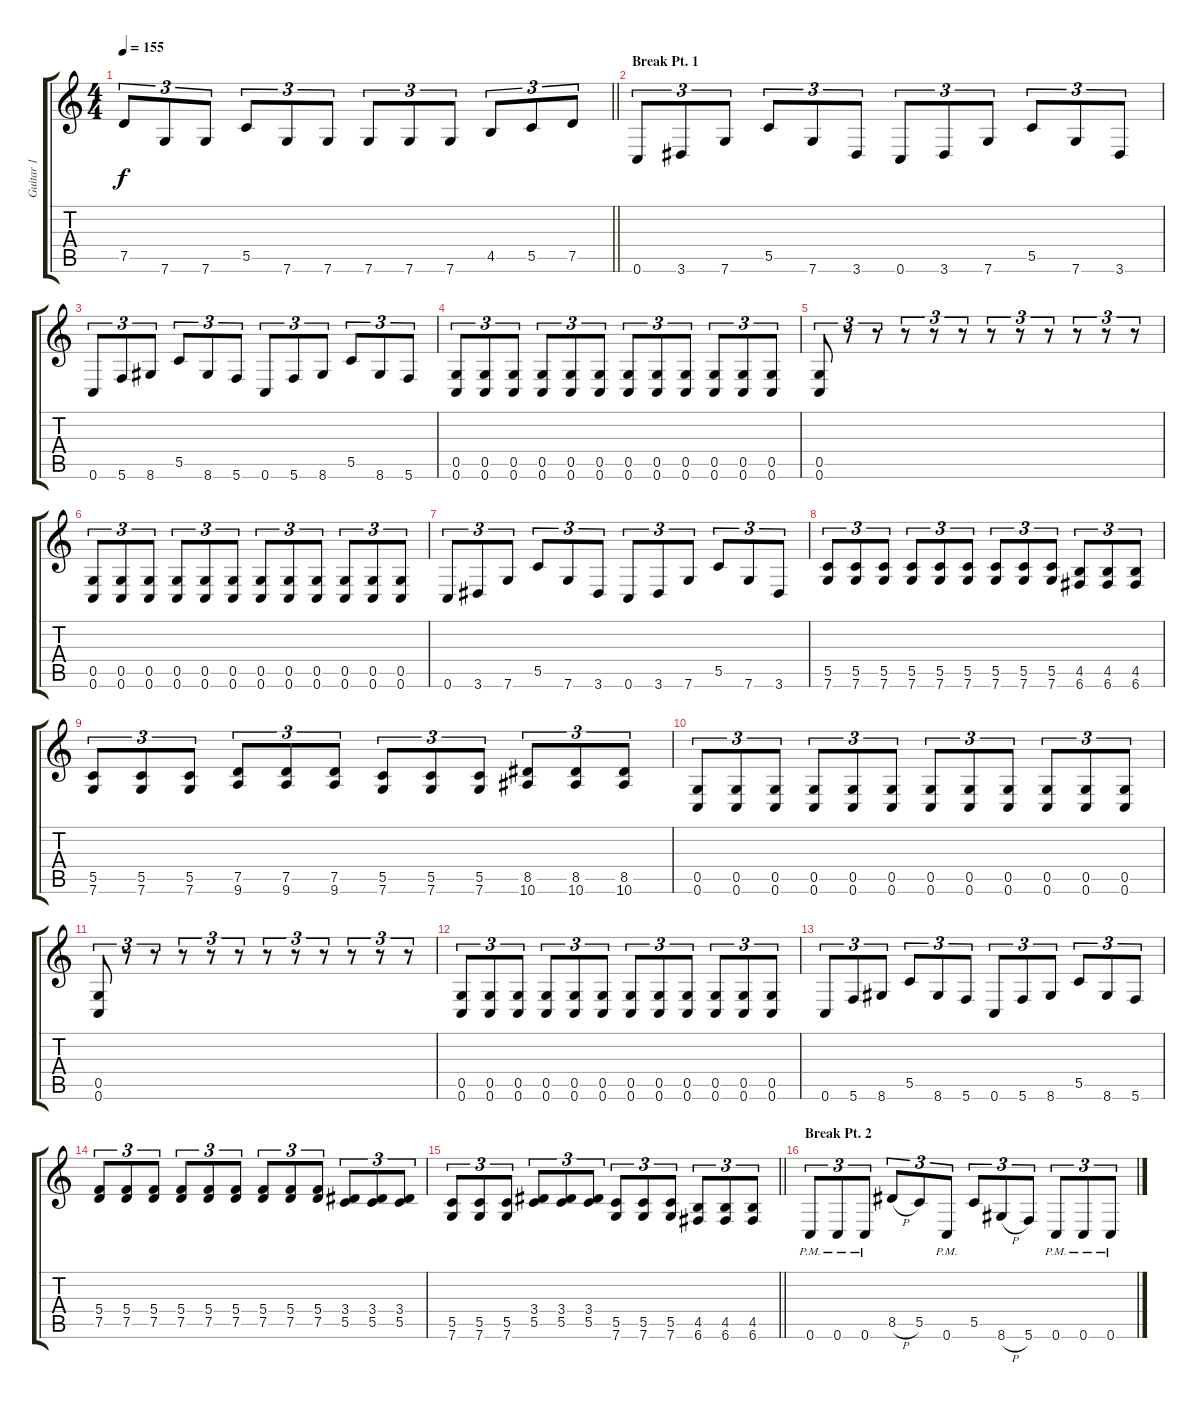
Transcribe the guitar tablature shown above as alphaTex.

\track ("Guitar 1" "Guitar 1") {instrument distortionguitar}
\staff {score tabs}
\tuning (D4 A3 F3 C3 G2 C2) {hide}
\ts (4 4)
\tempo 155
\clef g2
\barLineRight lightlight
\ks c
7.5.8{tu (3 2) dy f} 7.6.8{tu (3 2)} 7.6.8{tu (3 2)} 5.5.8{tu (3 2)} 7.6.8{tu (3 2)} 7.6.8{tu (3 2)} 7.6.8{tu (3 2)} 7.6.8{tu (3 2)} 7.6.8{tu (3 2)} 4.5.8{tu (3 2)} 5.5.8{tu (3 2)} 7.5.8{tu (3 2)} |
\section ("" "Break Pt. 1")
0.6.8{tu (3 2)} 3.6.8{tu (3 2)} 7.6.8{tu (3 2)} 5.5.8{tu (3 2)} 7.6.8{tu (3 2)} 3.6.8{tu (3 2)} 0.6.8{tu (3 2)} 3.6.8{tu (3 2)} 7.6.8{tu (3 2)} 5.5.8{tu (3 2)} 7.6.8{tu (3 2)} 3.6.8{tu (3 2)} |
0.6.8{tu (3 2)} 5.6.8{tu (3 2)} 8.6.8{tu (3 2)} 5.5.8{tu (3 2)} 8.6.8{tu (3 2)} 5.6.8{tu (3 2)} 0.6.8{tu (3 2)} 5.6.8{tu (3 2)} 8.6.8{tu (3 2)} 5.5.8{tu (3 2)} 8.6.8{tu (3 2)} 5.6.8{tu (3 2)} |
(0.5 0.6).8{tu (3 2)} (0.5 0.6).8{tu (3 2)} (0.5 0.6).8{tu (3 2)} (0.5 0.6).8{tu (3 2)} (0.5 0.6).8{tu (3 2)} (0.5 0.6).8{tu (3 2)} (0.5 0.6).8{tu (3 2)} (0.5 0.6).8{tu (3 2)} (0.5 0.6).8{tu (3 2)} (0.5 0.6).8{tu (3 2)} (0.5 0.6).8{tu (3 2)} (0.5 0.6).8{tu (3 2)} |
(0.5 0.6).8{tu (3 2)} r.8{tu (3 2)} r.8{tu (3 2)} r.8{tu (3 2)} r.8{tu (3 2)} r.8{tu (3 2)} r.8{tu (3 2)} r.8{tu (3 2)} r.8{tu (3 2)} r.8{tu (3 2)} r.8{tu (3 2)} r.8{tu (3 2)} |
(0.5 0.6).8{tu (3 2)} (0.5 0.6).8{tu (3 2)} (0.5 0.6).8{tu (3 2)} (0.5 0.6).8{tu (3 2)} (0.5 0.6).8{tu (3 2)} (0.5 0.6).8{tu (3 2)} (0.5 0.6).8{tu (3 2)} (0.5 0.6).8{tu (3 2)} (0.5 0.6).8{tu (3 2)} (0.5 0.6).8{tu (3 2)} (0.5 0.6).8{tu (3 2)} (0.5 0.6).8{tu (3 2)} |
0.6.8{tu (3 2)} 3.6.8{tu (3 2)} 7.6.8{tu (3 2)} 5.5.8{tu (3 2)} 7.6.8{tu (3 2)} 3.6.8{tu (3 2)} 0.6.8{tu (3 2)} 3.6.8{tu (3 2)} 7.6.8{tu (3 2)} 5.5.8{tu (3 2)} 7.6.8{tu (3 2)} 3.6.8{tu (3 2)} |
(5.5 7.6).8{tu (3 2)} (5.5 7.6).8{tu (3 2)} (5.5 7.6).8{tu (3 2)} (5.5 7.6).8{tu (3 2)} (5.5 7.6).8{tu (3 2)} (5.5 7.6).8{tu (3 2)} (5.5 7.6).8{tu (3 2)} (5.5 7.6).8{tu (3 2)} (5.5 7.6).8{tu (3 2)} (4.5 6.6).8{tu (3 2)} (4.5 6.6).8{tu (3 2)} (4.5 6.6).8{tu (3 2)} |
(5.5 7.6).8{tu (3 2)} (5.5 7.6).8{tu (3 2)} (5.5 7.6).8{tu (3 2)} (7.5 9.6).8{tu (3 2)} (7.5 9.6).8{tu (3 2)} (7.5 9.6).8{tu (3 2)} (5.5 7.6).8{tu (3 2)} (5.5 7.6).8{tu (3 2)} (5.5 7.6).8{tu (3 2)} (8.5 10.6).8{tu (3 2)} (8.5 10.6).8{tu (3 2)} (8.5 10.6).8{tu (3 2)} |
(0.5 0.6).8{tu (3 2)} (0.5 0.6).8{tu (3 2)} (0.5 0.6).8{tu (3 2)} (0.5 0.6).8{tu (3 2)} (0.5 0.6).8{tu (3 2)} (0.5 0.6).8{tu (3 2)} (0.5 0.6).8{tu (3 2)} (0.5 0.6).8{tu (3 2)} (0.5 0.6).8{tu (3 2)} (0.5 0.6).8{tu (3 2)} (0.5 0.6).8{tu (3 2)} (0.5 0.6).8{tu (3 2)} |
(0.5 0.6).8{tu (3 2)} r.8{tu (3 2)} r.8{tu (3 2)} r.8{tu (3 2)} r.8{tu (3 2)} r.8{tu (3 2)} r.8{tu (3 2)} r.8{tu (3 2)} r.8{tu (3 2)} r.8{tu (3 2)} r.8{tu (3 2)} r.8{tu (3 2)} |
(0.5 0.6).8{tu (3 2)} (0.5 0.6).8{tu (3 2)} (0.5 0.6).8{tu (3 2)} (0.5 0.6).8{tu (3 2)} (0.5 0.6).8{tu (3 2)} (0.5 0.6).8{tu (3 2)} (0.5 0.6).8{tu (3 2)} (0.5 0.6).8{tu (3 2)} (0.5 0.6).8{tu (3 2)} (0.5 0.6).8{tu (3 2)} (0.5 0.6).8{tu (3 2)} (0.5 0.6).8{tu (3 2)} |
0.6.8{tu (3 2)} 5.6.8{tu (3 2)} 8.6.8{tu (3 2)} 5.5.8{tu (3 2)} 8.6.8{tu (3 2)} 5.6.8{tu (3 2)} 0.6.8{tu (3 2)} 5.6.8{tu (3 2)} 8.6.8{tu (3 2)} 5.5.8{tu (3 2)} 8.6.8{tu (3 2)} 5.6.8{tu (3 2)} |
(5.4 7.5).8{tu (3 2)} (5.4 7.5).8{tu (3 2)} (5.4 7.5).8{tu (3 2)} (5.4 7.5).8{tu (3 2)} (5.4 7.5).8{tu (3 2)} (5.4 7.5).8{tu (3 2)} (5.4 7.5).8{tu (3 2)} (5.4 7.5).8{tu (3 2)} (5.4 7.5).8{tu (3 2)} (3.4 5.5).8{tu (3 2)} (3.4 5.5).8{tu (3 2)} (3.4 5.5).8{tu (3 2)} |
\barLineRight lightlight
(5.5 7.6).8{tu (3 2)} (5.5 7.6).8{tu (3 2)} (5.5 7.6).8{tu (3 2)} (3.4 5.5).8{tu (3 2)} (3.4 5.5).8{tu (3 2)} (3.4 5.5).8{tu (3 2)} (5.5 7.6).8{tu (3 2)} (5.5 7.6).8{tu (3 2)} (5.5 7.6).8{tu (3 2)} (4.5 6.6).8{tu (3 2)} (4.5 6.6).8{tu (3 2)} (4.5 6.6).8{tu (3 2)} |
\section ("" "Break Pt. 2")
0.6{pm}.8{tu (3 2)} 0.6{pm}.8{tu (3 2)} 0.6{pm}.8{tu (3 2)} 8.5{h}.8{tu (3 2)} 5.5.8{tu (3 2)} 0.6{pm}.8{tu (3 2)} 5.5.8{tu (3 2)} 8.6{h}.8{tu (3 2)} 5.6.8{tu (3 2)} 0.6{pm}.8{tu (3 2)} 0.6{pm}.8{tu (3 2)} 0.6{pm}.8{tu (3 2)}
